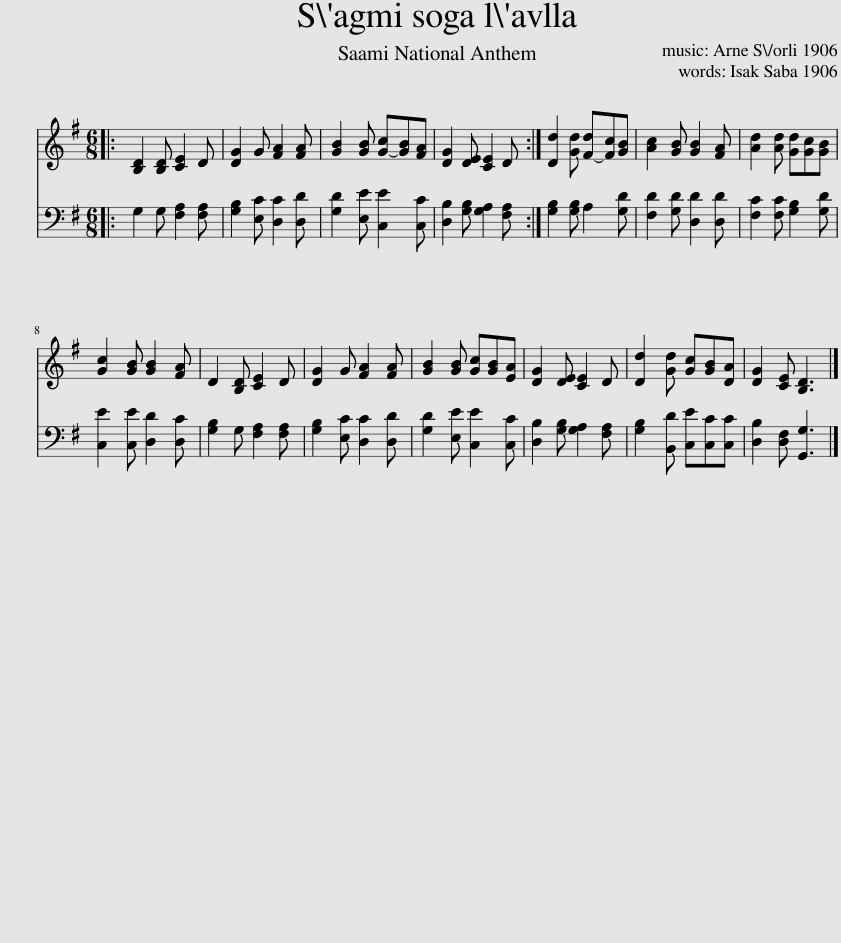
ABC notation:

X:1
%%score 1 2
L:1/8
M:6/8
I:linebreak $
K:G
V:1 treble
V:2 bass
V:1
|: [B,D]2 [B,D] [CE]2 D | [DG]2 G [FA]2 [FA] | [GB]2 [GB] [G-c][GB][FA] | [DG]2 [DE] [CE]2 D :| [Dd]2 [Gd] [F-d][Fc][GB] | %5
 [Ac]2 [GB] [GB]2 [FA] | [Ad]2 [Ad] [Gd][Gc][GB] |$ [Gc]2 [GB] [GB]2 [FA] | D2 [B,D] [CE]2 D | [DG]2 G [FA]2 [FA] | %10
 [GB]2 [GB] [Gc][GB][EA] | [DG]2 [DE] [CE]2 D | [Dd]2 [Gd] [Gc][GB][DA] | [DG]2 [CE] [B,D]3 |] %14
V:2
|: G,2 G, [F,A,]2 [F,A,] | [G,B,]2 [E,C] [D,C]2 [D,D] | [G,D]2 [E,E] [C,E]2 [C,C] | [D,B,]2 [G,B,] [G,A,]2 [F,A,] :| [G,B,]2 [G,B,] A,2 [G,D] | %5
 [F,D]2 [G,D] [D,D]2 [D,D] | [F,C]2 [F,C] [G,B,]2 [G,D] |$ [C,E]2 [C,E] [D,D]2 [D,C] | [G,B,]2 G, [F,A,]2 [F,A,] | [G,B,]2 [E,C] [D,C]2 [D,D] | %10
 [G,D]2 [E,E] [C,E]2 [C,C] | [D,B,]2 [G,B,] [G,A,]2 [F,A,] | [G,B,]2 [B,,D] [C,E][C,C][C,C] | [D,B,]2 [D,F,] [G,,G,]3 |] %14
